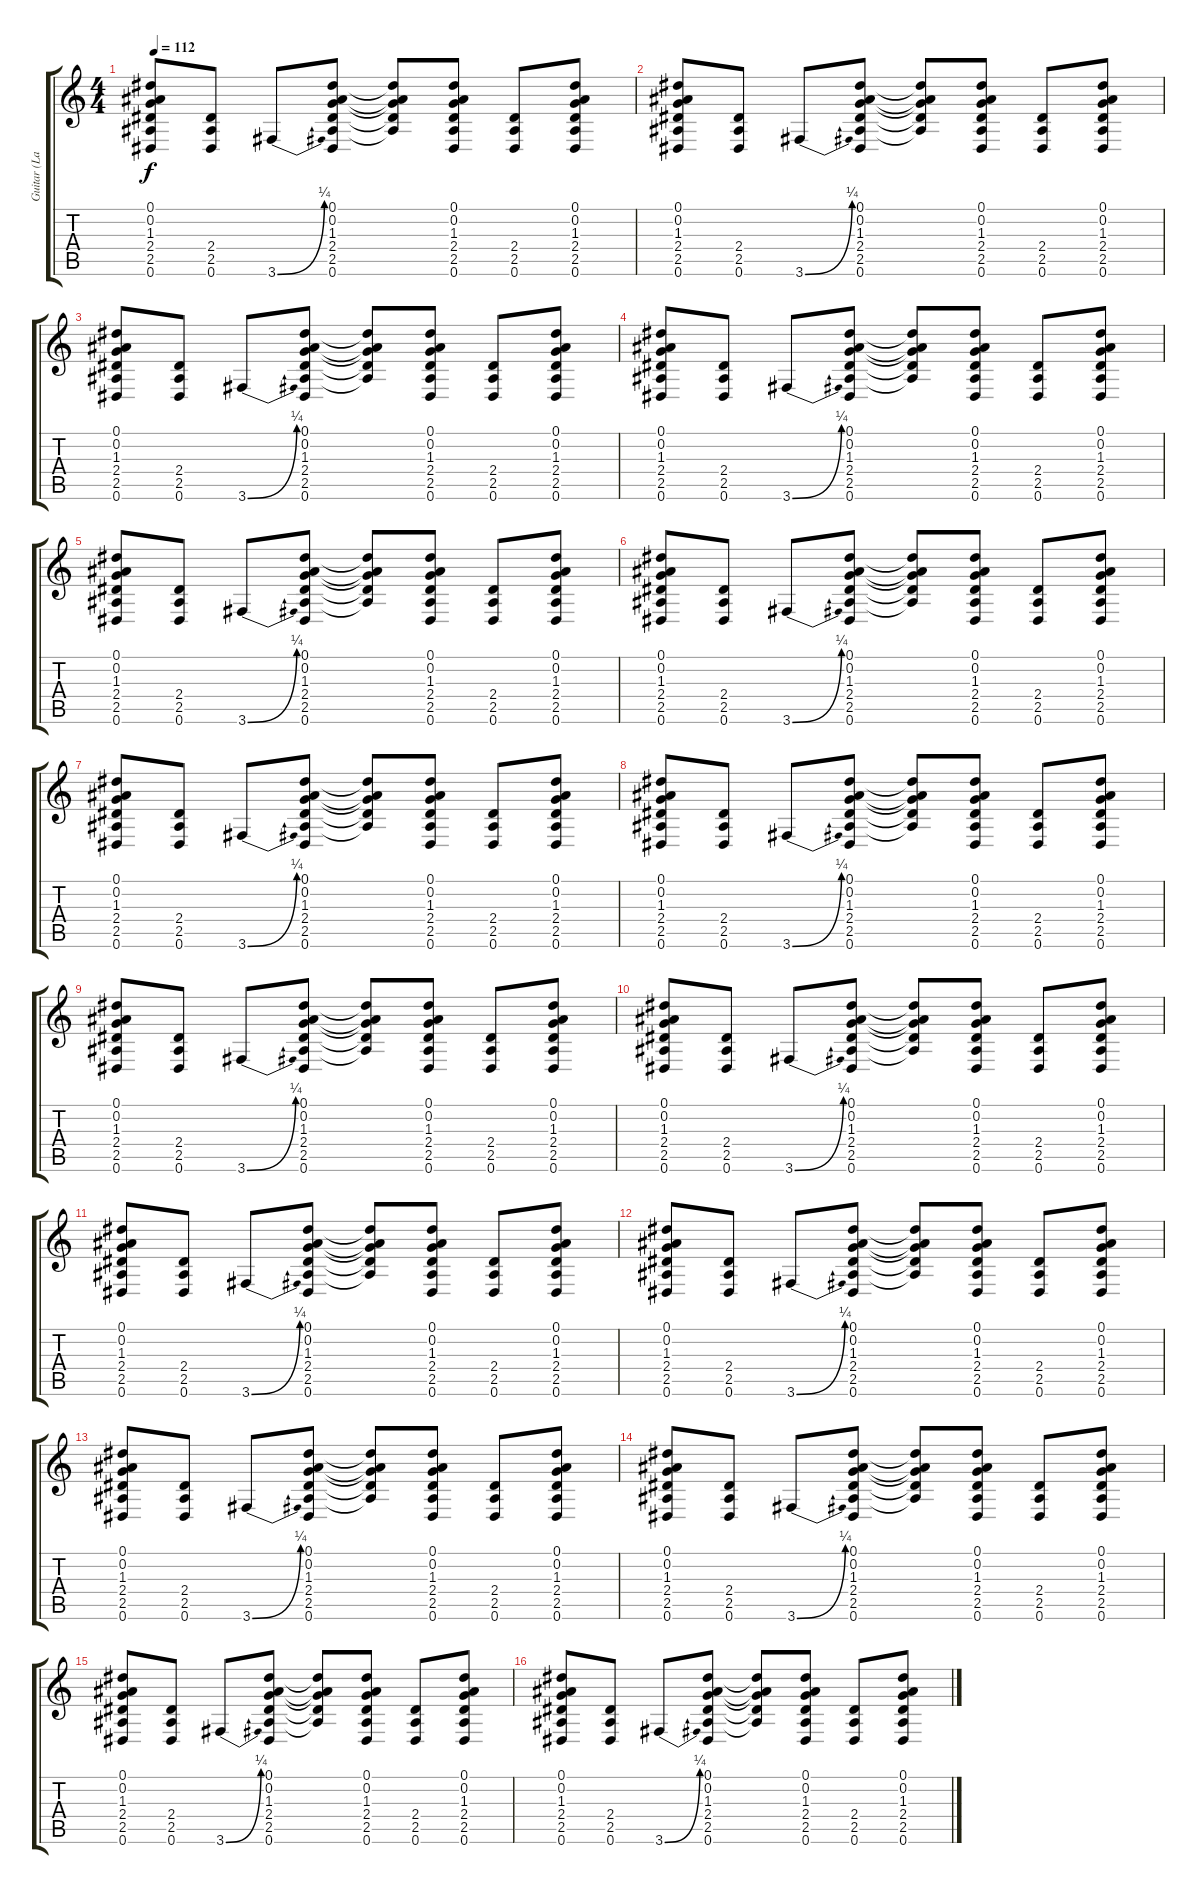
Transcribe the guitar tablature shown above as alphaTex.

\track ("Guitar (Larry Lee)" "Guitar (La") {instrument overdrivenguitar}
\staff {score tabs}
\tuning (Eb4 Bb3 Gb3 Db3 Ab2 Eb2) {hide}
\ts (4 4)
\tempo 112
\clef g2
\ks c
(0.1 0.2 1.3 2.4 2.5 0.6).8{dy f} (2.4 2.5 0.6).8 3.6{be (bend 0 0 60 1)}.8 (0.1 0.2 1.3 2.4 2.5 0.6).8 (0.1{t} 0.2{t} 1.3{t} 2.4{t} 2.5{t}).8 (0.1 0.2 1.3 2.4 2.5 0.6).8 (2.4 2.5 0.6).8 (0.1 0.2 1.3 2.4 2.5 0.6).8 |
(0.1 0.2 1.3 2.4 2.5 0.6).8 (2.4 2.5 0.6).8 3.6{be (bend 0 0 60 1)}.8 (0.1 0.2 1.3 2.4 2.5 0.6).8 (0.1{t} 0.2{t} 1.3{t} 2.4{t} 2.5{t}).8 (0.1 0.2 1.3 2.4 2.5 0.6).8 (2.4 2.5 0.6).8 (0.1 0.2 1.3 2.4 2.5 0.6).8 |
(0.1 0.2 1.3 2.4 2.5 0.6).8 (2.4 2.5 0.6).8 3.6{be (bend 0 0 60 1)}.8 (0.1 0.2 1.3 2.4 2.5 0.6).8 (0.1{t} 0.2{t} 1.3{t} 2.4{t} 2.5{t}).8 (0.1 0.2 1.3 2.4 2.5 0.6).8 (2.4 2.5 0.6).8 (0.1 0.2 1.3 2.4 2.5 0.6).8 |
(0.1 0.2 1.3 2.4 2.5 0.6).8 (2.4 2.5 0.6).8 3.6{be (bend 0 0 60 1)}.8 (0.1 0.2 1.3 2.4 2.5 0.6).8 (0.1{t} 0.2{t} 1.3{t} 2.4{t} 2.5{t}).8 (0.1 0.2 1.3 2.4 2.5 0.6).8 (2.4 2.5 0.6).8 (0.1 0.2 1.3 2.4 2.5 0.6).8 |
(0.1 0.2 1.3 2.4 2.5 0.6).8 (2.4 2.5 0.6).8 3.6{be (bend 0 0 60 1)}.8 (0.1 0.2 1.3 2.4 2.5 0.6).8 (0.1{t} 0.2{t} 1.3{t} 2.4{t} 2.5{t}).8 (0.1 0.2 1.3 2.4 2.5 0.6).8 (2.4 2.5 0.6).8 (0.1 0.2 1.3 2.4 2.5 0.6).8 |
(0.1 0.2 1.3 2.4 2.5 0.6).8 (2.4 2.5 0.6).8 3.6{be (bend 0 0 60 1)}.8 (0.1 0.2 1.3 2.4 2.5 0.6).8 (0.1{t} 0.2{t} 1.3{t} 2.4{t} 2.5{t}).8 (0.1 0.2 1.3 2.4 2.5 0.6).8 (2.4 2.5 0.6).8 (0.1 0.2 1.3 2.4 2.5 0.6).8 |
(0.1 0.2 1.3 2.4 2.5 0.6).8 (2.4 2.5 0.6).8 3.6{be (bend 0 0 60 1)}.8 (0.1 0.2 1.3 2.4 2.5 0.6).8 (0.1{t} 0.2{t} 1.3{t} 2.4{t} 2.5{t}).8 (0.1 0.2 1.3 2.4 2.5 0.6).8 (2.4 2.5 0.6).8 (0.1 0.2 1.3 2.4 2.5 0.6).8 |
(0.1 0.2 1.3 2.4 2.5 0.6).8 (2.4 2.5 0.6).8 3.6{be (bend 0 0 60 1)}.8 (0.1 0.2 1.3 2.4 2.5 0.6).8 (0.1{t} 0.2{t} 1.3{t} 2.4{t} 2.5{t}).8 (0.1 0.2 1.3 2.4 2.5 0.6).8 (2.4 2.5 0.6).8 (0.1 0.2 1.3 2.4 2.5 0.6).8 |
(0.1 0.2 1.3 2.4 2.5 0.6).8 (2.4 2.5 0.6).8 3.6{be (bend 0 0 60 1)}.8 (0.1 0.2 1.3 2.4 2.5 0.6).8 (0.1{t} 0.2{t} 1.3{t} 2.4{t} 2.5{t}).8 (0.1 0.2 1.3 2.4 2.5 0.6).8 (2.4 2.5 0.6).8 (0.1 0.2 1.3 2.4 2.5 0.6).8 |
(0.1 0.2 1.3 2.4 2.5 0.6).8 (2.4 2.5 0.6).8 3.6{be (bend 0 0 60 1)}.8 (0.1 0.2 1.3 2.4 2.5 0.6).8 (0.1{t} 0.2{t} 1.3{t} 2.4{t} 2.5{t}).8 (0.1 0.2 1.3 2.4 2.5 0.6).8 (2.4 2.5 0.6).8 (0.1 0.2 1.3 2.4 2.5 0.6).8 |
(0.1 0.2 1.3 2.4 2.5 0.6).8 (2.4 2.5 0.6).8 3.6{be (bend 0 0 60 1)}.8 (0.1 0.2 1.3 2.4 2.5 0.6).8 (0.1{t} 0.2{t} 1.3{t} 2.4{t} 2.5{t}).8 (0.1 0.2 1.3 2.4 2.5 0.6).8 (2.4 2.5 0.6).8 (0.1 0.2 1.3 2.4 2.5 0.6).8 |
(0.1 0.2 1.3 2.4 2.5 0.6).8 (2.4 2.5 0.6).8 3.6{be (bend 0 0 60 1)}.8 (0.1 0.2 1.3 2.4 2.5 0.6).8 (0.1{t} 0.2{t} 1.3{t} 2.4{t} 2.5{t}).8 (0.1 0.2 1.3 2.4 2.5 0.6).8 (2.4 2.5 0.6).8 (0.1 0.2 1.3 2.4 2.5 0.6).8 |
(0.1 0.2 1.3 2.4 2.5 0.6).8 (2.4 2.5 0.6).8 3.6{be (bend 0 0 60 1)}.8 (0.1 0.2 1.3 2.4 2.5 0.6).8 (0.1{t} 0.2{t} 1.3{t} 2.4{t} 2.5{t}).8 (0.1 0.2 1.3 2.4 2.5 0.6).8 (2.4 2.5 0.6).8 (0.1 0.2 1.3 2.4 2.5 0.6).8 |
(0.1 0.2 1.3 2.4 2.5 0.6).8 (2.4 2.5 0.6).8 3.6{be (bend 0 0 60 1)}.8 (0.1 0.2 1.3 2.4 2.5 0.6).8 (0.1{t} 0.2{t} 1.3{t} 2.4{t} 2.5{t}).8 (0.1 0.2 1.3 2.4 2.5 0.6).8 (2.4 2.5 0.6).8 (0.1 0.2 1.3 2.4 2.5 0.6).8 |
(0.1 0.2 1.3 2.4 2.5 0.6).8 (2.4 2.5 0.6).8 3.6{be (bend 0 0 60 1)}.8 (0.1 0.2 1.3 2.4 2.5 0.6).8 (0.1{t} 0.2{t} 1.3{t} 2.4{t} 2.5{t}).8 (0.1 0.2 1.3 2.4 2.5 0.6).8 (2.4 2.5 0.6).8 (0.1 0.2 1.3 2.4 2.5 0.6).8 |
(0.1 0.2 1.3 2.4 2.5 0.6).8 (2.4 2.5 0.6).8 3.6{be (bend 0 0 60 1)}.8 (0.1 0.2 1.3 2.4 2.5 0.6).8 (0.1{t} 0.2{t} 1.3{t} 2.4{t} 2.5{t}).8 (0.1 0.2 1.3 2.4 2.5 0.6).8 (2.4 2.5 0.6).8 (0.1 0.2 1.3 2.4 2.5 0.6).8
